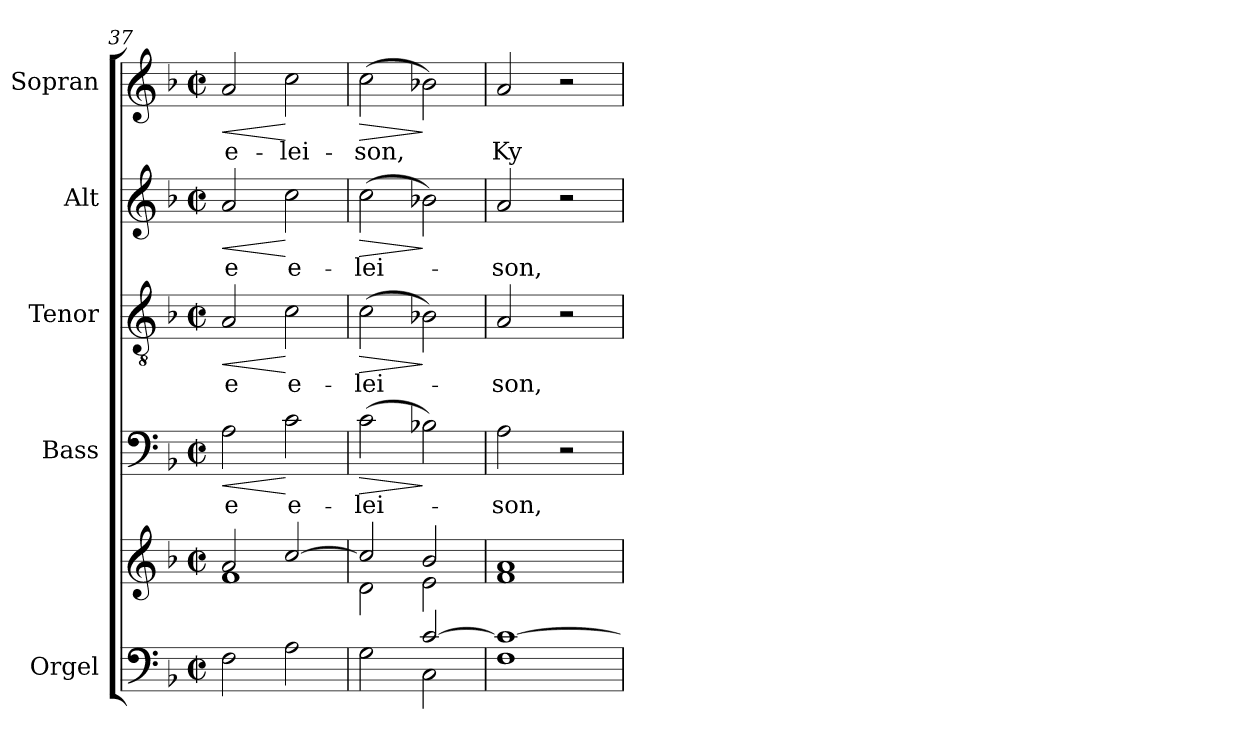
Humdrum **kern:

**kern	**kern	**kern	**text	**dynam	**kern	**text	**dynam	**kern	**text	**dynam	**kern	**text	**dynam
*part5	*part5	*part4	*part4	*part4	*part3	*part3	*part3	*part2	*part2	*part2	*part1	*part1	*part1
*staff6	*staff5	*staff4	*staff4	*staff4	*staff3	*staff3	*staff3	*staff2	*staff2	*staff2	*staff1	*staff1	*staff1
*I"Orgel	*	*I"Bass	*	*	*I"Tenor	*	*	*I"Alt	*	*	*I"Sopran	*	*
*I'Org.	*	*I'B.	*	*	*I'T.	*	*	*I'A.	*	*	*I'S.	*	*
!!LO:LB:g=z
*clefF4	*clefG2	*clefF4	*	*	*clefGv2	*	*	*clefG2	*	*	*clefG2	*	*
*k[b-]	*k[b-]	*k[b-]	*	*	*k[b-]	*	*	*k[b-]	*	*	*k[b-]	*	*
*F:	*F:	*F:	*	*	*F:	*	*	*F:	*	*	*F:	*	*
*M2/2	*M2/2	*M2/2	*	*	*M2/2	*	*	*M2/2	*	*	*M2/2	*	*
*met(c|)	*met(c|)	*met(c|)	*	*	*met(c|)	*	*	*met(c|)	*	*	*met(c|)	*	*
=37	=37	=37	=37	=37	=37	=37	=37	=37	=37	=37	=37	=37	=37
*	*^	*	*	*	*	*	*	*	*	*	*	*	*
!	!	!	!	!LO:LY:b	!LO:HP:b	!	!LO:LY:b	!LO:HP:b	!	!LO:LY:b	!LO:HP:b	!	!LO:LY:b	!LO:HP:b
2F\	2a/	1f	2A\	-e	<	2A/	-e	<	2a/	-e	<	2a/	e-	<
!	!	!	!	!LO:LY:b	!	!	!LO:LY:b	!	!	!LO:LY:b	!	!	!LO:LY:b	!
2A\	[>2cc/	.	2c\	e-	[	2c\	e-	[	2cc\	e-	[	2cc\	-lei-	[
=38	=38	=38	=38	=38	=38	=38	=38	=38	=38	=38	=38	=38	=38	=38
*^	*	*	*	*	*	*	*	*	*	*	*	*	*	*
!	!	!	!	!	!LO:LY:b	!LO:HP:b	!	!LO:LY:b	!LO:HP:b	!	!LO:LY:b	!LO:HP:b	!	!LO:LY:b	!LO:HP:b
2ryy	2G\	2cc/]	2d\	(>2c\	-lei-	>	(>2c\	-lei-	>	(>2cc\	-lei-	>	(>2cc\	-son,	>
[>2c/	2C\	2b-/	2e\	2B-X\)	.	]	2B-X\)	.	]	2b-X\)	.	]	2b-X\)	.	]
=39	=39	=39	=39	=39	=39	=39	=39	=39	=39	=39	=39	=39	=39	=39	=39
!	!	!	!	!	!LO:LY:b	!	!	!LO:LY:b	!	!	!LO:LY:b	!	!	!LO:LY:b	!
1c_	1F	1a	1f	2A\	-son,	.	2A/	-son,	.	2a/	-son,	.	2a/	Ky-	.
.	.	.	.	2r	.	.	2r	.	.	2r	.	.	2r	.	.
*v	*v	*	*	*	*	*	*	*	*	*	*	*	*	*	*
*	*v	*v	*	*	*	*	*	*	*	*	*	*	*	*
=	=	=	=	=	=	=	=	=	=	=	=	=	=
*-	*-	*-	*-	*-	*-	*-	*-	*-	*-	*-	*-	*-	*-
